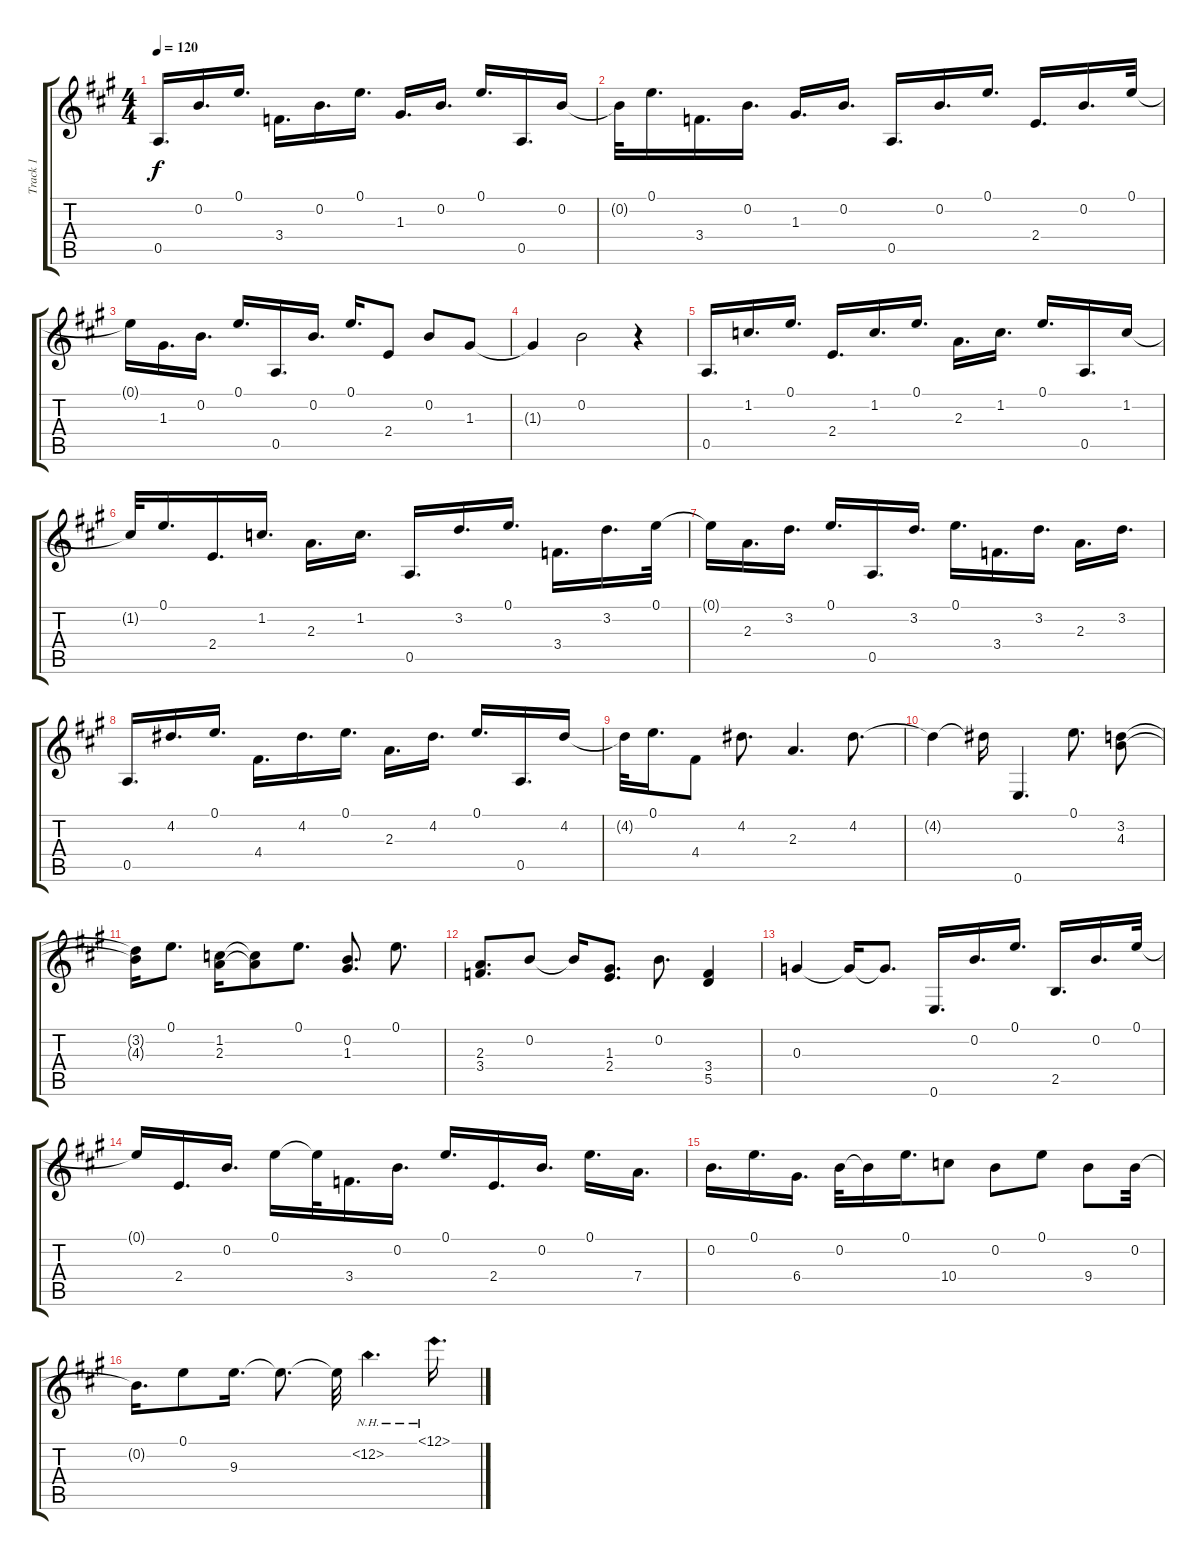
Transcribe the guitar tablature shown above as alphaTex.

\track ("Track 1" "Track 1") {instrument acousticguitarsteel}
\staff {score tabs}
\tuning (E4 B3 G3 D3 A2 E2) {hide}
\ts (4 4)
\tempo 120
\clef g2
\ks a
0.5.16{d dy f} 0.2.16{d} 0.1.16{d} 3.4.16{d} 0.2.16{d} 0.1.16{d} 1.3.16{d} 0.2.16{d} 0.1.16{d} 0.5.16{d} 0.2.16 |
0.2{t}.32 0.1.16{d} 3.4.16{d} 0.2.16{d} 1.3.16{d} 0.2.16{d} 0.5.16{d} 0.2.16{d} 0.1.16{d} 2.4.16{d} 0.2.16{d} 0.1.32 |
0.1{t}.16 1.3.16{d} 0.2.16{d} 0.1.16{d} 0.5.16{d} 0.2.16{d} 0.1.16{d} 2.4.8 0.2.8 1.3.8 |
1.3{t}.4 0.2.2 r.4 |
0.5.16{d} 1.2.16{d} 0.1.16{d} 2.4.16{d} 1.2.16{d} 0.1.16{d} 2.3.16{d} 1.2.16{d} 0.1.16{d} 0.5.16{d} 1.2.16 |
1.2{t}.32 0.1.16{d} 2.4.16{d} 1.2.16{d} 2.3.16{d} 1.2.16{d} 0.5.16{d} 3.2.16{d} 0.1.16{d} 3.4.16{d} 3.2.16{d} 0.1.32 |
0.1{t}.16 2.3.16{d} 3.2.16{d} 0.1.16{d} 0.5.16{d} 3.2.16{d} 0.1.16{d} 3.4.16{d} 3.2.16{d} 2.3.16{d} 3.2.16{d} |
0.5.16{d} 4.2.16{d} 0.1.16{d} 4.4.16{d} 4.2.16{d} 0.1.16{d} 2.3.16{d} 4.2.16{d} 0.1.16{d} 0.5.16{d} 4.2.16 |
4.2{t}.32 0.1.16{d} 4.4.8 4.2.8{d} 2.3.4{d} 4.2.8{d} |
4.2{t}.4 4.2{t}.16 0.6.4{d} 0.1.8{d} (3.2 4.3).8 |
(3.2{t} 4.3{t}).16 0.1.8{d} (1.2 2.3).16 (1.2{t} 2.3{t}).8 0.1.8{d} (0.2 1.3).8{d} 0.1.8{d} |
(2.3 3.4).8{d} 0.2.8 0.2{t}.16 (1.3 2.4).8{d} 0.2.8{d} (3.4 5.5).4 |
0.3.4 0.3{t}.16 0.3{t}.8{d} 0.6.16{d} 0.2.16{d} 0.1.16{d} 2.5.16{d} 0.2.16{d} 0.1.32 |
0.1{t}.16 2.4.16{d} 0.2.16{d} 0.1.16 0.1{t}.32 3.4.16{d} 0.2.16{d} 0.1.16{d} 2.4.16{d} 0.2.16{d} 0.1.16{d} 7.4.16{d} |
0.2.16{d} 0.1.16{d} 6.4.16{d} 0.2.32 0.2{t}.16 0.1.16{d} 10.4.8 0.2.8 0.1.8 9.4.8 0.2.32 |
0.2{t}.16{d} 0.1.8 9.3.16{d} 9.3{t}.8{d} 9.3{t}.32 12.2{nh}.4{d} 12.1{nh}.16{d}
